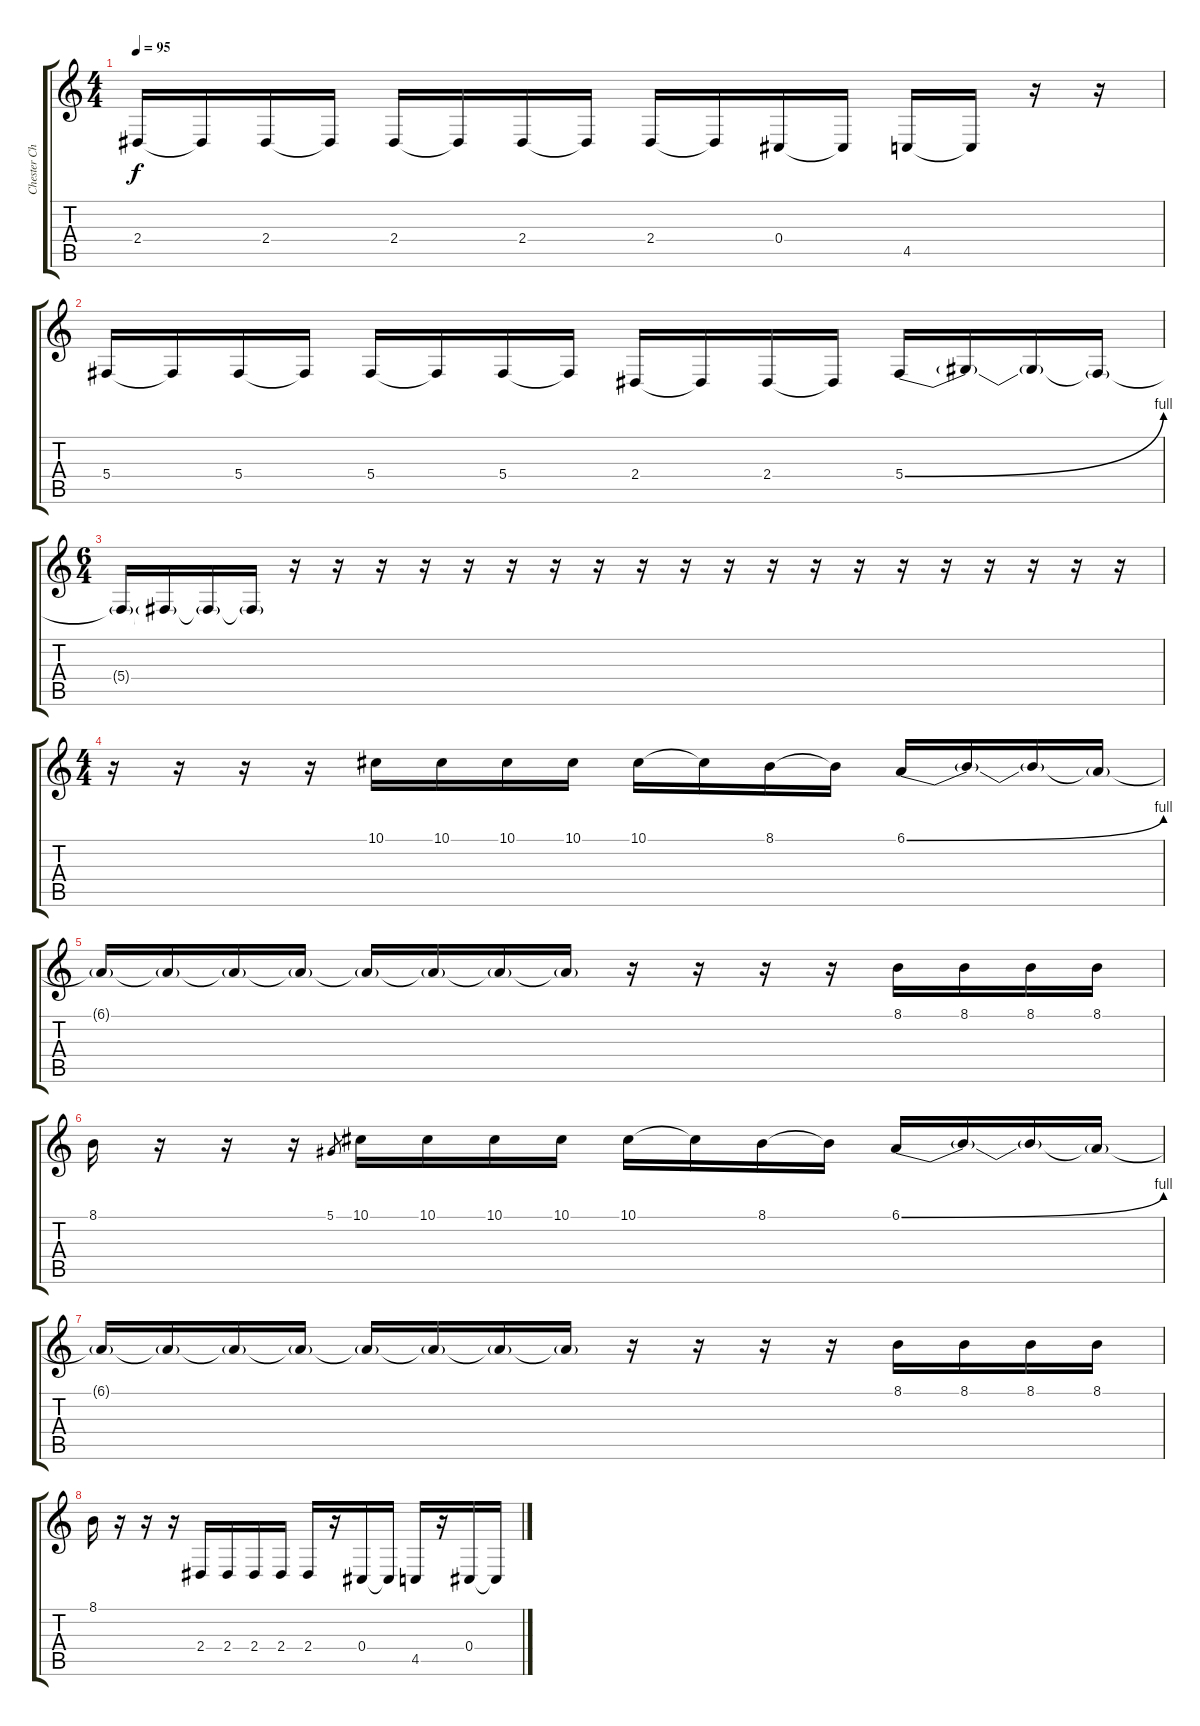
\track ("Chester Charles Bennington" "Chester Ch") {instrument englishhorn}
\staff {score tabs}
\tuning (Eb4 Bb3 Gb3 Db3 Ab2 Eb2) {hide}
\ts (4 4)
\tempo 95
\clef g2
\ks c
2.4.16{dy f} 2.4{t}.16 2.4.16 2.4{t}.16 2.4.16 2.4{t}.16 2.4.16 2.4{t}.16 2.4.16 2.4{t}.16 0.4.16 0.4{t}.16 4.5.16 4.5{t}.16 r.16 r.16 |
5.4.16 5.4{t}.16 5.4.16 5.4{t}.16 5.4.16 5.4{t}.16 5.4.16 5.4{t}.16 2.4.16 2.4{t}.16 2.4.16 2.4{t}.16 5.4{be (bend 0 0 60 4)}.16 5.4{t}.16 5.4{t}.16 5.4{t}.16 |
\ts (6 4)
5.4{t}.16 5.4{t}.16 5.4{t}.16 5.4{t}.16 r.16 r.16 r.16 r.16 r.16 r.16 r.16 r.16 r.16 r.16 r.16 r.16 r.16 r.16 r.16 r.16 r.16 r.16 r.16 r.16 |
\ts (4 4)
r.16 r.16 r.16 r.16 10.1.16 10.1.16 10.1.16 10.1.16 10.1.16 10.1{t}.16 8.1.16 8.1{t}.16 6.1{be (bend 0 0 60 4)}.16 6.1{t}.16 6.1{t}.16 6.1{t}.16 |
6.1{t}.16 6.1{t}.16 6.1{t}.16 6.1{t}.16 6.1{t}.16 6.1{t}.16 6.1{t}.16 6.1{t}.16 r.16 r.16 r.16 r.16 8.1.16 8.1.16 8.1.16 8.1.16 |
8.1.16 r.16 r.16 r.16 5.1.8{gr} 10.1.16 10.1.16 10.1.16 10.1.16 10.1.16 10.1{t}.16 8.1.16 8.1{t}.16 6.1{be (bend 0 0 60 4)}.16 6.1{t}.16 6.1{t}.16 6.1{t}.16 |
6.1{t}.16 6.1{t}.16 6.1{t}.16 6.1{t}.16 6.1{t}.16 6.1{t}.16 6.1{t}.16 6.1{t}.16 r.16 r.16 r.16 r.16 8.1.16 8.1.16 8.1.16 8.1.16 |
8.1.16 r.16 r.16 r.16 2.4.16 2.4.16 2.4.16 2.4.16 2.4.16 r.16 0.4.16 0.4{t}.16 4.5.16 r.16 0.4.16 0.4{t}.16
